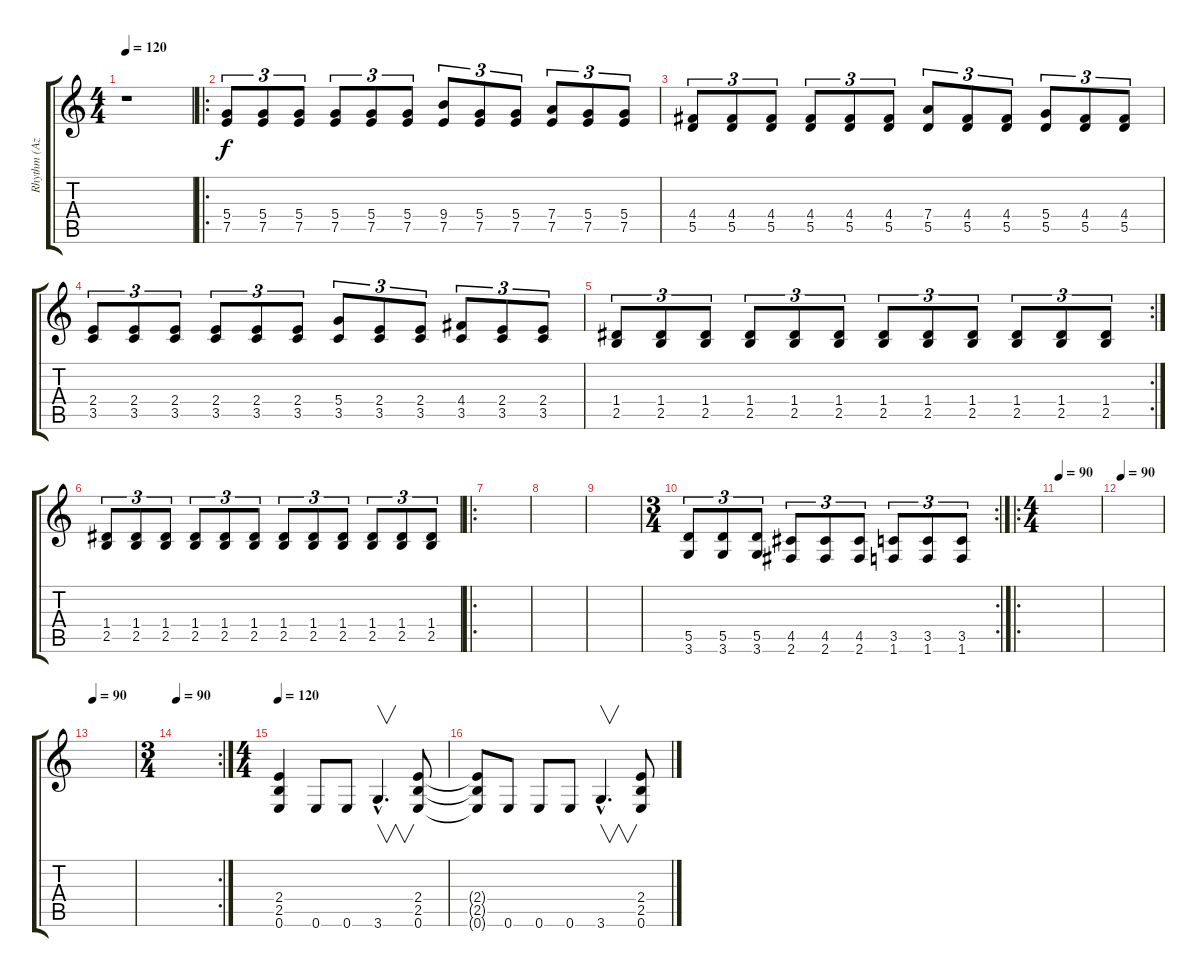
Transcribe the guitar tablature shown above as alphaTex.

\track ("Rhythm (Azar)" "Rhythm (Az") {instrument overdrivenguitar}
\staff {score tabs}
\tuning (E4 B3 G3 D3 A2 E2) {hide}
\ts (4 4)
\tempo 120
\clef g2
\ks c
r.1{dy f instrument overdrivenguitar} |
\ro
(5.4 7.5).8{tu (3 2)} (5.4 7.5).8{tu (3 2)} (5.4 7.5).8{tu (3 2)} (5.4 7.5).8{tu (3 2)} (5.4 7.5).8{tu (3 2)} (5.4 7.5).8{tu (3 2)} (9.4 7.5).8{tu (3 2)} (5.4 7.5).8{tu (3 2)} (5.4 7.5).8{tu (3 2)} (7.4 7.5).8{tu (3 2)} (5.4 7.5).8{tu (3 2)} (5.4 7.5).8{tu (3 2)} |
(4.4 5.5).8{tu (3 2)} (4.4 5.5).8{tu (3 2)} (4.4 5.5).8{tu (3 2)} (4.4 5.5).8{tu (3 2)} (4.4 5.5).8{tu (3 2)} (4.4 5.5).8{tu (3 2)} (7.4 5.5).8{tu (3 2)} (4.4 5.5).8{tu (3 2)} (4.4 5.5).8{tu (3 2)} (5.4 5.5).8{tu (3 2)} (4.4 5.5).8{tu (3 2)} (4.4 5.5).8{tu (3 2)} |
(2.4 3.5).8{tu (3 2)} (2.4 3.5).8{tu (3 2)} (2.4 3.5).8{tu (3 2)} (2.4 3.5).8{tu (3 2)} (2.4 3.5).8{tu (3 2)} (2.4 3.5).8{tu (3 2)} (5.4 3.5).8{tu (3 2)} (2.4 3.5).8{tu (3 2)} (2.4 3.5).8{tu (3 2)} (4.4 3.5).8{tu (3 2)} (2.4 3.5).8{tu (3 2)} (2.4 3.5).8{tu (3 2)} |
\rc 2
(1.4 2.5).8{tu (3 2)} (1.4 2.5).8{tu (3 2)} (1.4 2.5).8{tu (3 2)} (1.4 2.5).8{tu (3 2)} (1.4 2.5).8{tu (3 2)} (1.4 2.5).8{tu (3 2)} (1.4 2.5).8{tu (3 2)} (1.4 2.5).8{tu (3 2)} (1.4 2.5).8{tu (3 2)} (1.4 2.5).8{tu (3 2)} (1.4 2.5).8{tu (3 2)} (1.4 2.5).8{tu (3 2)} |
(1.4 2.5).8{tu (3 2)} (1.4 2.5).8{tu (3 2)} (1.4 2.5).8{tu (3 2)} (1.4 2.5).8{tu (3 2)} (1.4 2.5).8{tu (3 2)} (1.4 2.5).8{tu (3 2)} (1.4 2.5).8{tu (3 2)} (1.4 2.5).8{tu (3 2)} (1.4 2.5).8{tu (3 2)} (1.4 2.5).8{tu (3 2)} (1.4 2.5).8{tu (3 2)} (1.4 2.5).8{tu (3 2)} |
\ro
|
|
|
\rc 2
\ts (3 4)
(5.5 3.6).8{tu (3 2)} (5.5 3.6).8{tu (3 2)} (5.5 3.6).8{tu (3 2)} (4.5 2.6).8{tu (3 2)} (4.5 2.6).8{tu (3 2)} (4.5 2.6).8{tu (3 2)} (3.5 1.6).8{tu (3 2)} (3.5 1.6).8{tu (3 2)} (3.5 1.6).8{tu (3 2)} |
\ro
\ts (4 4)
\tempo 90
|
\tempo 90
|
\tempo 90
|
\rc 2
\ts (3 4)
\tempo 90
|
\ts (4 4)
\tempo 120
(2.4 2.5 0.6).4 0.6.8 0.6.8 3.6{hac}.4{v d} (2.4 2.5 0.6).8 |
(2.4{t} 2.5{t} 0.6{t}).8 0.6.8 0.6.8 0.6.8 3.6{hac}.4{v d} (2.4 2.5 0.6).8
